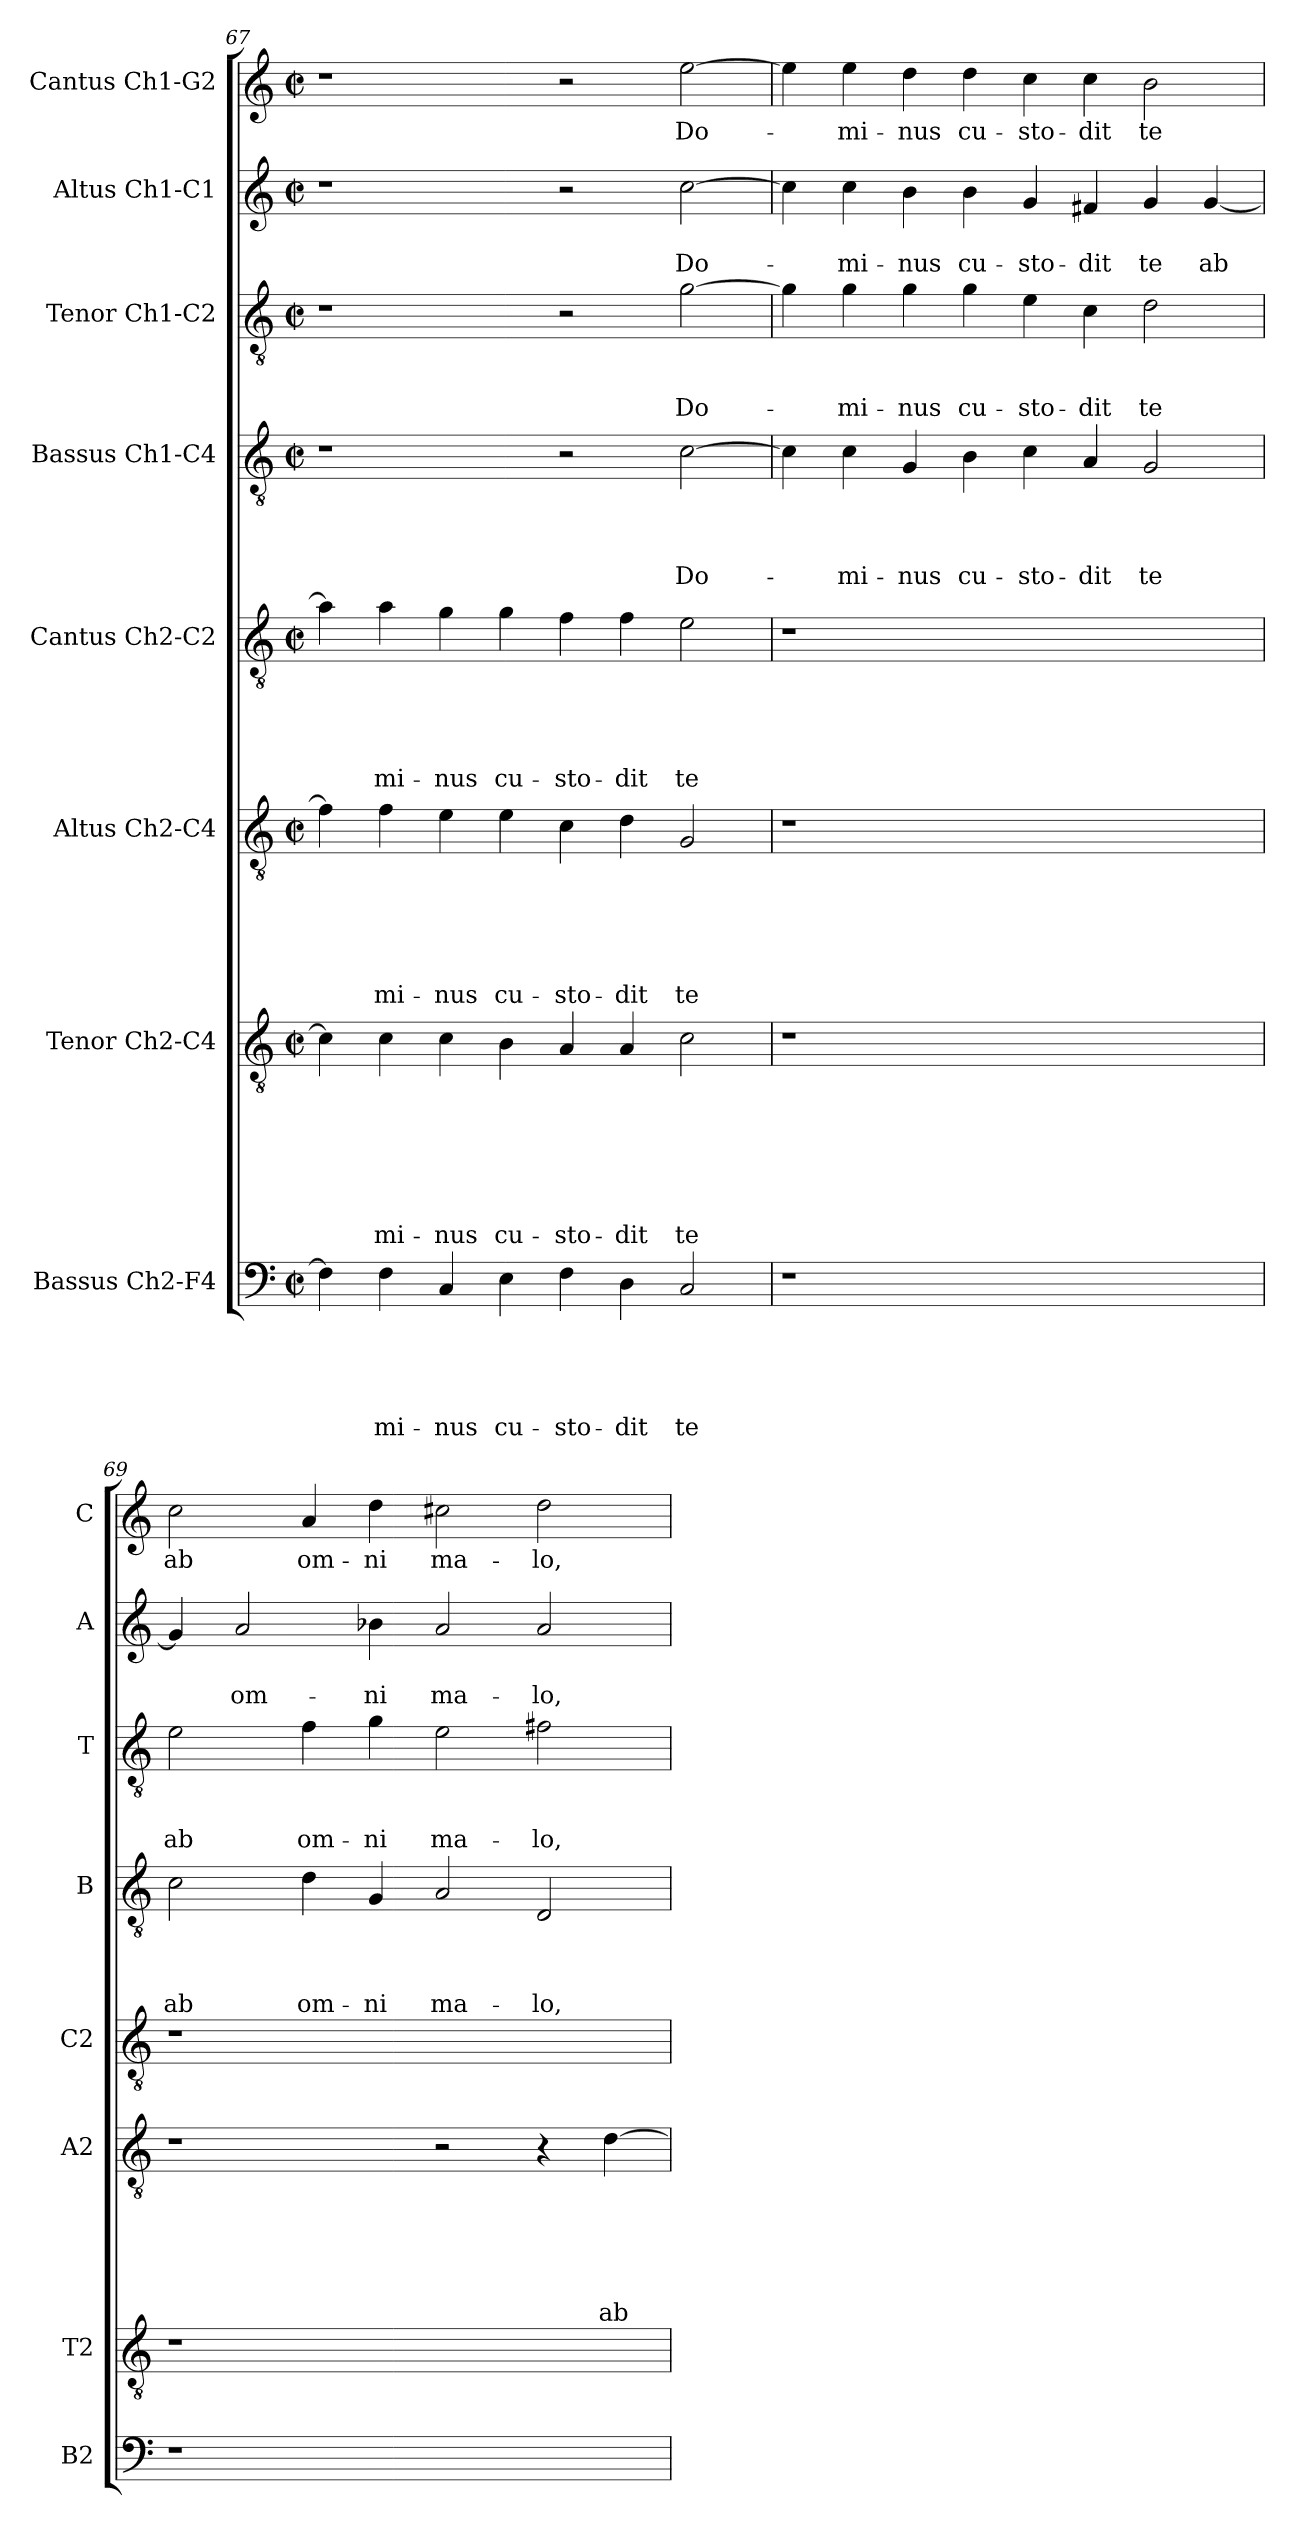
**kern	**text	**text	**text	**text	**text	**kern	**text	**text	**text	**text	**text	**text	**text	**kern	**text	**text	**text	**text	**text	**text	**kern	**text	**text	**text	**text	**text	**kern	**text	**text	**text	**text	**kern	**text	**text	**text	**kern	**text	**text	**kern	**text
*part8	*part8	*part8	*part8	*part8	*part8	*part7	*part7	*part7	*part7	*part7	*part7	*part7	*part7	*part6	*part6	*part6	*part6	*part6	*part6	*part6	*part5	*part5	*part5	*part5	*part5	*part5	*part4	*part4	*part4	*part4	*part4	*part3	*part3	*part3	*part3	*part2	*part2	*part2	*part1	*part1
*staff8	*staff8	*staff8	*staff8	*staff8	*staff8	*staff7	*staff7	*staff7	*staff7	*staff7	*staff7	*staff7	*staff7	*staff6	*staff6	*staff6	*staff6	*staff6	*staff6	*staff6	*staff5	*staff5	*staff5	*staff5	*staff5	*staff5	*staff4	*staff4	*staff4	*staff4	*staff4	*staff3	*staff3	*staff3	*staff3	*staff2	*staff2	*staff2	*staff1	*staff1
*I"Bassus Ch2-F4	*	*	*	*	*	*I"Tenor Ch2-C4	*	*	*	*	*	*	*	*I"Altus Ch2-C4	*	*	*	*	*	*	*I"Cantus Ch2-C2	*	*	*	*	*	*I"Bassus Ch1-C4	*	*	*	*	*I"Tenor Ch1-C2	*	*	*	*I"Altus Ch1-C1	*	*	*I"Cantus Ch1-G2	*
*I'B2	*	*	*	*	*	*I'T2	*	*	*	*	*	*	*	*I'A2	*	*	*	*	*	*	*I'C2	*	*	*	*	*	*I'B	*	*	*	*	*I'T	*	*	*	*I'A	*	*	*I'C	*
*clefF4	*	*	*	*	*	*clefGv2	*	*	*	*	*	*	*	*clefGv2	*	*	*	*	*	*	*clefGv2	*	*	*	*	*	*clefGv2	*	*	*	*	*clefGv2	*	*	*	*clefG2	*	*	*clefG2	*
*k[]	*	*	*	*	*	*k[]	*	*	*	*	*	*	*	*k[]	*	*	*	*	*	*	*k[]	*	*	*	*	*	*k[]	*	*	*	*	*k[]	*	*	*	*k[]	*	*	*k[]	*
*C:	*	*	*	*	*	*C:	*	*	*	*	*	*	*	*C:	*	*	*	*	*	*	*C:	*	*	*	*	*	*C:	*	*	*	*	*C:	*	*	*	*C:	*	*	*C:	*
*M2/2	*	*	*	*	*	*M2/2	*	*	*	*	*	*	*	*M2/2	*	*	*	*	*	*	*M2/2	*	*	*	*	*	*M2/2	*	*	*	*	*M2/2	*	*	*	*M2/2	*	*	*M2/2	*
*met(c|)	*	*	*	*	*	*met(c|)	*	*	*	*	*	*	*	*met(c|)	*	*	*	*	*	*	*met(c|)	*	*	*	*	*	*met(c|)	*	*	*	*	*met(c|)	*	*	*	*met(c|)	*	*	*met(c|)	*
=67	=67	=67	=67	=67	=67	=67	=67	=67	=67	=67	=67	=67	=67	=67	=67	=67	=67	=67	=67	=67	=67	=67	=67	=67	=67	=67	=67	=67	=67	=67	=67	=67	=67	=67	=67	=67	=67	=67	=67	=67
4F\]	.	.	.	.	.	4c\]	.	.	.	.	.	.	.	4f\]	.	.	.	.	.	.	4a\]	.	.	.	.	.	1r	.	.	.	.	1r	.	.	.	1r	.	.	1r	.
!	!	!	!	!	!LO:LY:b	!	!	!	!	!	!	!	!LO:LY:b	!	!	!	!	!	!	!LO:LY:b	!	!	!	!	!	!LO:LY:b	!	!	!	!	!	!	!	!	!	!	!	!	!	!
4F\	.	.	.	.	-mi-	4c\	.	.	.	.	.	.	-mi-	4f\	.	.	.	.	.	-mi-	4a\	.	.	.	.	-mi-	.	.	.	.	.	.	.	.	.	.	.	.	.	.
!	!	!	!	!	!LO:LY:b	!	!	!	!	!	!	!	!LO:LY:b	!	!	!	!	!	!	!LO:LY:b	!	!	!	!	!	!LO:LY:b	!	!	!	!	!	!	!	!	!	!	!	!	!	!
4C/	.	.	.	.	-nus	4c\	.	.	.	.	.	.	-nus	4e\	.	.	.	.	.	-nus	4g\	.	.	.	.	-nus	.	.	.	.	.	.	.	.	.	.	.	.	.	.
!	!	!	!	!	!LO:LY:b	!	!	!	!	!	!	!	!LO:LY:b	!	!	!	!	!	!	!LO:LY:b	!	!	!	!	!	!LO:LY:b	!	!	!	!	!	!	!	!	!	!	!	!	!	!
4E\	.	.	.	.	cu-	4B\	.	.	.	.	.	.	cu-	4e\	.	.	.	.	.	cu-	4g\	.	.	.	.	cu-	.	.	.	.	.	.	.	.	.	.	.	.	.	.
!	!	!	!	!	!LO:LY:b	!	!	!	!	!	!	!	!LO:LY:b	!	!	!	!	!	!	!LO:LY:b	!	!	!	!	!	!LO:LY:b	!	!	!	!	!	!	!	!	!	!	!	!	!	!
4F\	.	.	.	.	-sto-	4A/	.	.	.	.	.	.	-sto-	4c\	.	.	.	.	.	-sto-	4f\	.	.	.	.	-sto-	2r	.	.	.	.	2r	.	.	.	2r	.	.	2r	.
!	!	!	!	!	!LO:LY:b	!	!	!	!	!	!	!	!LO:LY:b	!	!	!	!	!	!	!LO:LY:b	!	!	!	!	!	!LO:LY:b	!	!	!	!	!	!	!	!	!	!	!	!	!	!
4D\	.	.	.	.	-dit	4A/	.	.	.	.	.	.	-dit	4d\	.	.	.	.	.	-dit	4f\	.	.	.	.	-dit	.	.	.	.	.	.	.	.	.	.	.	.	.	.
!	!	!	!	!	!LO:LY:b	!	!	!	!	!	!	!	!LO:LY:b	!	!	!	!	!	!	!LO:LY:b	!	!	!	!	!	!LO:LY:b	!	!	!	!	!LO:LY:b	!	!	!	!LO:LY:b	!	!	!LO:LY:b	!	!LO:LY:b
2C/	.	.	.	.	te	2c\	.	.	.	.	.	.	te	2G/	.	.	.	.	.	te	2e\	.	.	.	.	te	[2c\	.	.	.	Do-	[2g\	.	.	Do-	[2cc\	.	Do-	[2ee\	Do-
!!LO:PB:g=z
=68	=68	=68	=68	=68	=68	=68	=68	=68	=68	=68	=68	=68	=68	=68	=68	=68	=68	=68	=68	=68	=68	=68	=68	=68	=68	=68	=68	=68	=68	=68	=68	=68	=68	=68	=68	=68	=68	=68	=68	=68
1r	.	.	.	.	.	1r	.	.	.	.	.	.	.	1r	.	.	.	.	.	.	1r	.	.	.	.	.	4c\]	.	.	.	.	4g\]	.	.	.	4cc\]	.	.	4ee\]	.
!	!	!	!	!	!	!	!	!	!	!	!	!	!	!	!	!	!	!	!	!	!	!	!	!	!	!	!	!	!	!	!LO:LY:b	!	!	!	!LO:LY:b	!	!	!LO:LY:b	!	!LO:LY:b
.	.	.	.	.	.	.	.	.	.	.	.	.	.	.	.	.	.	.	.	.	.	.	.	.	.	.	4c\	.	.	.	-mi-	4g\	.	.	-mi-	4cc\	.	-mi-	4ee\	-mi-
!	!	!	!	!	!	!	!	!	!	!	!	!	!	!	!	!	!	!	!	!	!	!	!	!	!	!	!	!	!	!	!LO:LY:b	!	!	!	!LO:LY:b	!	!	!LO:LY:b	!	!LO:LY:b
.	.	.	.	.	.	.	.	.	.	.	.	.	.	.	.	.	.	.	.	.	.	.	.	.	.	.	4G/	.	.	.	-nus	4g\	.	.	-nus	4b\	.	-nus	4dd\	-nus
!	!	!	!	!	!	!	!	!	!	!	!	!	!	!	!	!	!	!	!	!	!	!	!	!	!	!	!	!	!	!	!LO:LY:b	!	!	!	!LO:LY:b	!	!	!LO:LY:b	!	!LO:LY:b
.	.	.	.	.	.	.	.	.	.	.	.	.	.	.	.	.	.	.	.	.	.	.	.	.	.	.	4B\	.	.	.	cu-	4g\	.	.	cu-	4b\	.	cu-	4dd\	cu-
!	!	!	!	!	!	!	!	!	!	!	!	!	!	!	!	!	!	!	!	!	!	!	!	!	!	!	!	!	!	!	!LO:LY:b	!	!	!	!LO:LY:b	!	!	!LO:LY:b	!	!LO:LY:b
1ryy	.	.	.	.	.	1ryy	.	.	.	.	.	.	.	1ryy	.	.	.	.	.	.	1ryy	.	.	.	.	.	4c\	.	.	.	-sto-	4e\	.	.	-sto-	4g/	.	-sto-	4cc\	-sto-
!	!	!	!	!	!	!	!	!	!	!	!	!	!	!	!	!	!	!	!	!	!	!	!	!	!	!	!	!	!	!	!LO:LY:b	!	!	!	!LO:LY:b	!	!	!LO:LY:b	!	!LO:LY:b
.	.	.	.	.	.	.	.	.	.	.	.	.	.	.	.	.	.	.	.	.	.	.	.	.	.	.	4A/	.	.	.	-dit	4c\	.	.	-dit	4f#X/	.	-dit	4cc\	-dit
!	!	!	!	!	!	!	!	!	!	!	!	!	!	!	!	!	!	!	!	!	!	!	!	!	!	!	!	!	!	!	!LO:LY:b	!	!	!	!LO:LY:b	!	!	!LO:LY:b	!	!LO:LY:b
.	.	.	.	.	.	.	.	.	.	.	.	.	.	.	.	.	.	.	.	.	.	.	.	.	.	.	2G/	.	.	.	te	2d\	.	.	te	4g/	.	te	2b\	te
!	!	!	!	!	!	!	!	!	!	!	!	!	!	!	!	!	!	!	!	!	!	!	!	!	!	!	!	!	!	!	!	!	!	!	!	!	!	!LO:LY:b	!	!
.	.	.	.	.	.	.	.	.	.	.	.	.	.	.	.	.	.	.	.	.	.	.	.	.	.	.	.	.	.	.	.	.	.	.	.	[4g/	.	ab	.	.
=69	=69	=69	=69	=69	=69	=69	=69	=69	=69	=69	=69	=69	=69	=69	=69	=69	=69	=69	=69	=69	=69	=69	=69	=69	=69	=69	=69	=69	=69	=69	=69	=69	=69	=69	=69	=69	=69	=69	=69	=69
!	!	!	!	!	!	!	!	!	!	!	!	!	!	!	!	!	!	!	!	!	!	!	!	!	!	!	!	!	!	!	!LO:LY:b	!	!	!	!LO:LY:b	!	!	!	!	!LO:LY:b
1r	.	.	.	.	.	1r	.	.	.	.	.	.	.	1r	.	.	.	.	.	.	1r	.	.	.	.	.	2c\	.	.	.	ab	2e\	.	.	ab	4g/]	.	.	2cc\	ab
!	!	!	!	!	!	!	!	!	!	!	!	!	!	!	!	!	!	!	!	!	!	!	!	!	!	!	!	!	!	!	!	!	!	!	!	!	!	!LO:LY:b	!	!
.	.	.	.	.	.	.	.	.	.	.	.	.	.	.	.	.	.	.	.	.	.	.	.	.	.	.	.	.	.	.	.	.	.	.	.	2a/	.	om-	.	.
!	!	!	!	!	!	!	!	!	!	!	!	!	!	!	!	!	!	!	!	!	!	!	!	!	!	!	!	!	!	!	!LO:LY:b	!	!	!	!LO:LY:b	!	!	!	!	!LO:LY:b
.	.	.	.	.	.	.	.	.	.	.	.	.	.	.	.	.	.	.	.	.	.	.	.	.	.	.	4d\	.	.	.	om-	4f\	.	.	om-	.	.	.	4a/	om-
!	!	!	!	!	!	!	!	!	!	!	!	!	!	!	!	!	!	!	!	!	!	!	!	!	!	!	!	!	!	!	!LO:LY:b	!	!	!	!LO:LY:b	!	!	!LO:LY:b	!	!LO:LY:b
.	.	.	.	.	.	.	.	.	.	.	.	.	.	.	.	.	.	.	.	.	.	.	.	.	.	.	4G/	.	.	.	-ni	4g\	.	.	-ni	4b-X\	.	-ni	4dd\	-ni
!	!	!	!	!	!	!	!	!	!	!	!	!	!	!	!	!	!	!	!	!	!	!	!	!	!	!	!	!	!	!	!LO:LY:b	!	!	!	!LO:LY:b	!	!	!LO:LY:b	!	!LO:LY:b
1ryy	.	.	.	.	.	1ryy	.	.	.	.	.	.	.	2r	.	.	.	.	.	.	1ryy	.	.	.	.	.	2A/	.	.	.	ma-	2e\	.	.	ma-	2a/	.	ma-	2cc#X\	ma-
!	!	!	!	!	!	!	!	!	!	!	!	!	!	!	!	!	!	!	!	!	!	!	!	!	!	!	!	!	!	!	!LO:LY:b	!	!	!	!LO:LY:b	!	!	!LO:LY:b	!	!LO:LY:b
.	.	.	.	.	.	.	.	.	.	.	.	.	.	4r	.	.	.	.	.	.	.	.	.	.	.	.	2D/	.	.	.	-lo,	2f#X\	.	.	-lo,	2a/	.	-lo,	2dd\	-lo,
!	!	!	!	!	!	!	!	!	!	!	!	!	!	!	!	!	!	!	!	!LO:LY:b	!	!	!	!	!	!	!	!	!	!	!	!	!	!	!	!	!	!	!	!
.	.	.	.	.	.	.	.	.	.	.	.	.	.	[4d\	.	.	.	.	.	ab	.	.	.	.	.	.	.	.	.	.	.	.	.	.	.	.	.	.	.	.
=	=	=	=	=	=	=	=	=	=	=	=	=	=	=	=	=	=	=	=	=	=	=	=	=	=	=	=	=	=	=	=	=	=	=	=	=	=	=	=	=
*-	*-	*-	*-	*-	*-	*-	*-	*-	*-	*-	*-	*-	*-	*-	*-	*-	*-	*-	*-	*-	*-	*-	*-	*-	*-	*-	*-	*-	*-	*-	*-	*-	*-	*-	*-	*-	*-	*-	*-	*-
